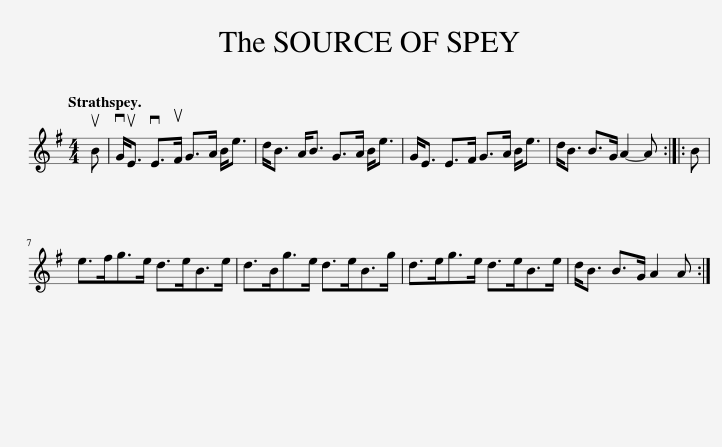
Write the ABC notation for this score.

X:1
L:1/8
Q:1/4=120
M:4/4
I:linebreak $
K:Emin
V:1 treble
V:1
 uB | vG<uE vE>uF G>A B<e | d<B A<B G>A B<e | G<E E>F G>A B<e | d<B B>G A2- A :: %5
 B |$ e>fg>e d>eB>e | d>Bg>e d>eB>g | d>eg>e d>eB>e | d<B B>G A2 A :| %10
